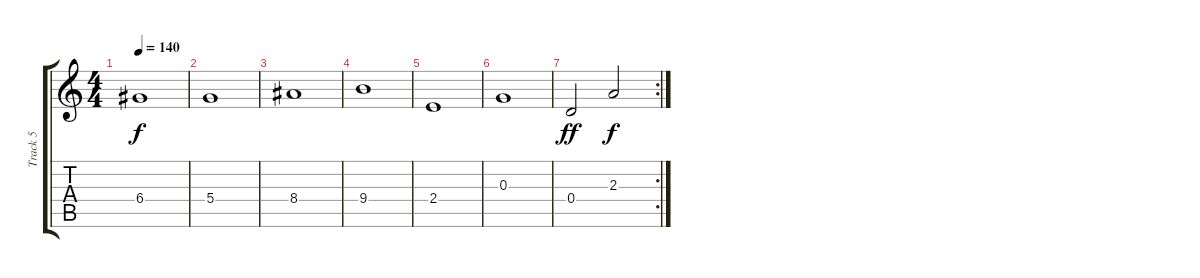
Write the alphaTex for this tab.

\track ("Track 5" "Track 5") {instrument contrabass}
\staff {score tabs}
\tuning (E4 B3 G3 D3 A2 E2) {hide}
\ts (4 4)
\tempo 140
\clef g2
\ks c
6.4.1{dy f} |
5.4.1 |
8.4.1 |
9.4.1 |
2.4.1 |
0.3.1 |
\rc 2
0.4.2{dy ff} 2.3.2{dy f}
